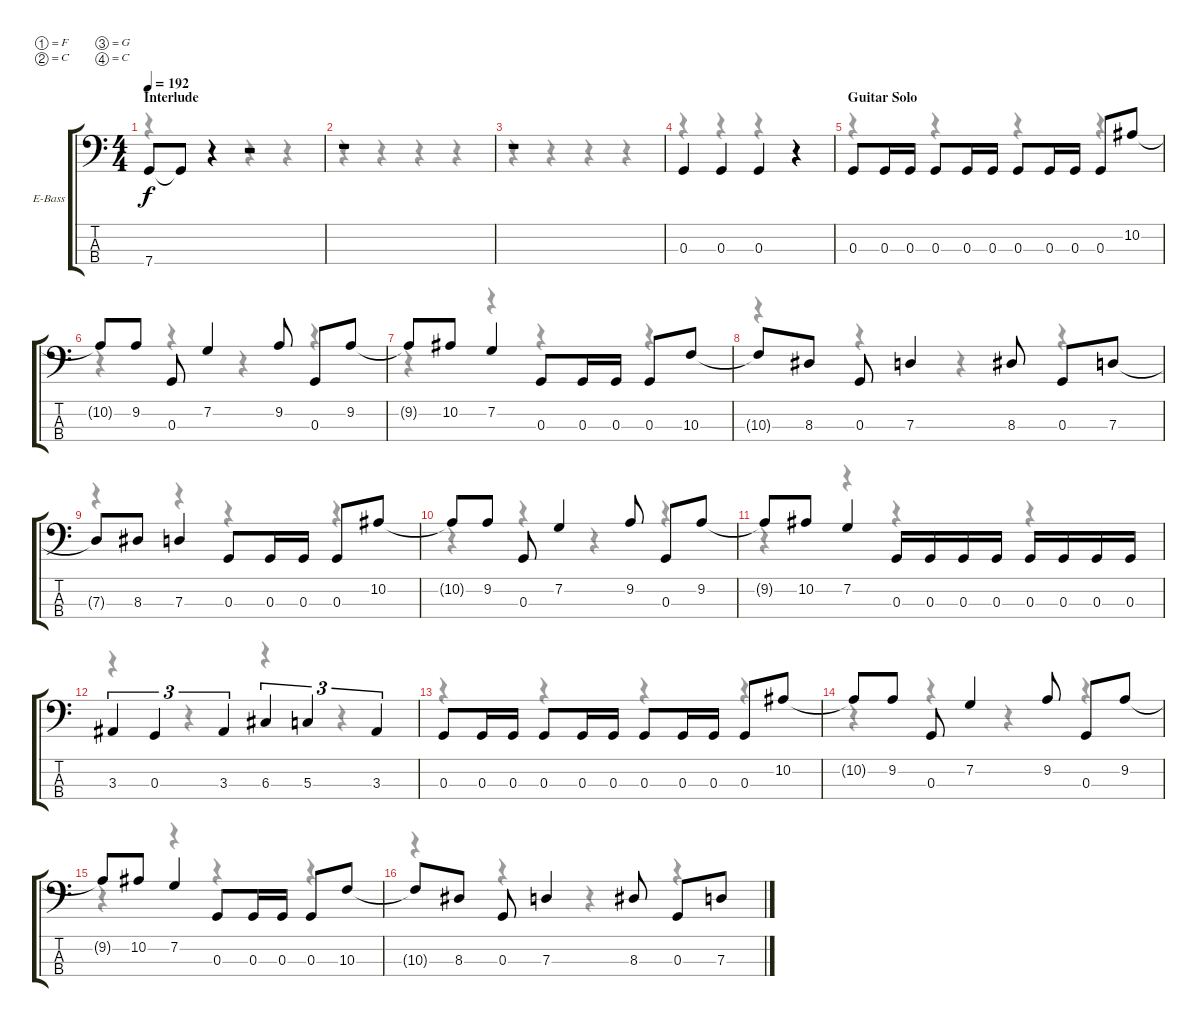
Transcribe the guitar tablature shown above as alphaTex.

\bracketExtendMode groupsimilarinstruments
\firstSystemTrackNameOrientation horizontal
\otherSystemsTrackNameOrientation horizontal
\track ("Jason (Bass)" "E-Bass") {instrument electricbasspick}
\staff {score tabs}
\tuning (F2 C2 G1 C1)
\voice
\ts (4 4)
\section ("" "Interlude")
\tempo 192
\clef f4
\ks c
7.4.8{dy f} 7.4{t}.8 r.4 r.2 |
r.1 |
r.1 |
0.3.4 0.3.4 0.3.4 r.4 |
\section ("" "Guitar Solo")
0.3.8 0.3.16 0.3.16 0.3.8 0.3.16 0.3.16 0.3.8 0.3.16 0.3.16 0.3.8 10.2.8 |
10.2{t}.8 9.2.8 0.3.8 7.2.4 9.2.8 0.3.8 9.2.8 |
9.2{t}.8 10.2.8 7.2.4 0.3.8 0.3.16 0.3.16 0.3.8 10.3.8 |
10.3{t}.8 8.3.8 0.3.8 7.3.4 8.3.8 0.3.8 7.3.8 |
7.3{t}.8 8.3.8 7.3.4 0.3.8 0.3.16 0.3.16 0.3.8 10.2.8 |
10.2{t}.8 9.2.8 0.3.8 7.2.4 9.2.8 0.3.8 9.2.8 |
9.2{t}.8 10.2.8 7.2.4 0.3.16 0.3.16 0.3.16 0.3.16 0.3.16 0.3.16 0.3.16 0.3.16 |
3.3.4{tu (3 2)} 0.3.4{tu (3 2)} 3.3.4{tu (3 2)} 6.3.4{tu (3 2)} 5.3.4{tu (3 2)} 3.3.4{tu (3 2)} |
0.3.8 0.3.16 0.3.16 0.3.8 0.3.16 0.3.16 0.3.8 0.3.16 0.3.16 0.3.8 10.2.8 |
10.2{t}.8 9.2.8 0.3.8 7.2.4 9.2.8 0.3.8 9.2.8 |
9.2{t}.8 10.2.8 7.2.4 0.3.8 0.3.16 0.3.16 0.3.8 10.3.8 |
10.3{t}.8 8.3.8 0.3.8 7.3.4 8.3.8 0.3.8 7.3.8
\voice
\clef f4
\ottava regular
\simile none
\ks c
r.4{dy mf} r.4 r.4 r.4 |
r.4 r.4 r.4 r.4 |
r.4 r.4 r.4 r.4 |
r.4 r.4 r.4 r.4 |
r.4 r.4 r.4 r.4 |
r.4 r.4 r.4 r.4 |
r.4 r.4 r.4 r.4 |
r.4 r.4 r.4 r.4 |
r.4 r.4 r.4 r.4 |
r.4 r.4 r.4 r.4 |
r.4 r.4 r.4 r.4 |
r.4 r.4 r.4 r.4 |
r.4 r.4 r.4 r.4 |
r.4 r.4 r.4 r.4 |
r.4 r.4 r.4 r.4 |
r.4 r.4 r.4 r.4
